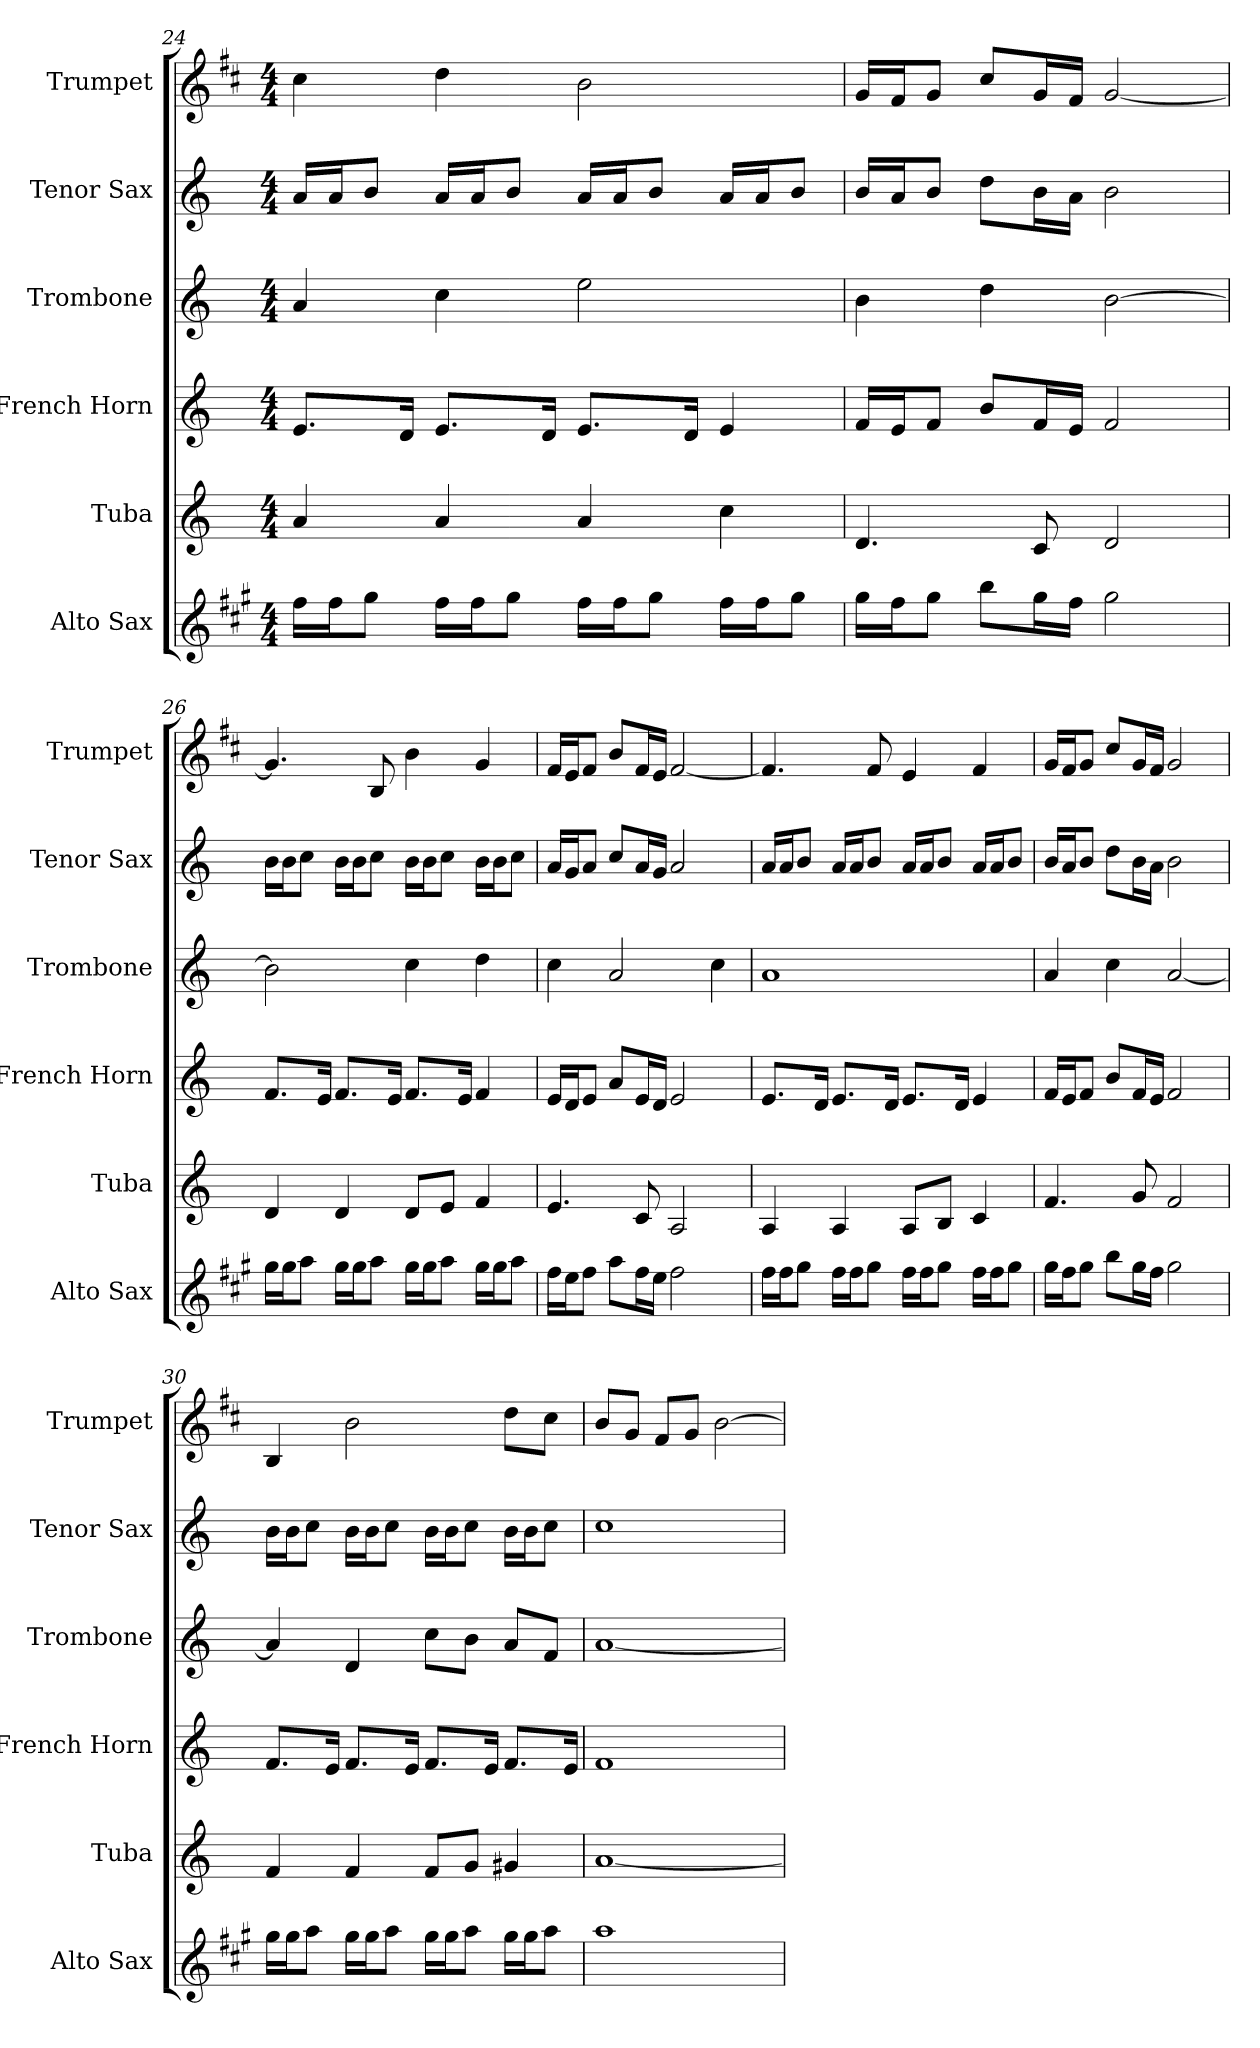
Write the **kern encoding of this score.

**kern	**kern	**kern	**kern	**kern	**kern
*part6	*part5	*part4	*part3	*part2	*part1
*staff6	*staff5	*staff4	*staff3	*staff2	*staff1
*I"Alto Sax	*I"Tuba	*I"French Horn	*I"Trombone	*I"Tenor Sax	*I"Trumpet
*I'Alto Sax	*I'Tuba	*I'French Horn	*I'Trombone	*I'Tenor Sax	*I'Trumpet
*clefG2	*clefG2	*clefG2	*clefG2	*clefG2	*clefG2
*ITrd5c9	*ITrd15c26	*ITrd8c14	*ITrd8c14	*ITrd8c14	*ITrd1c2
*k[]	*k[]	*k[]	*k[]	*k[]	*k[]
*M4/4	*M4/4	*M4/4	*M4/4	*M4/4	*M4/4
=24	=24	=24	=24	=24	=24
16aLL	4AA	8.EL	4A	16ALL	4b
16aJ	.	.	.	16AJ	.
8bJ	.	.	.	8BJ	.
.	.	16DJk	.	.	.
16aLL	4AA	8.EL	4c	16ALL	4cc
16aJ	.	.	.	16AJ	.
8bJ	.	.	.	8BJ	.
.	.	16DJk	.	.	.
16aLL	4AA	8.EL	2e	16ALL	2a
16aJ	.	.	.	16AJ	.
8bJ	.	.	.	8BJ	.
.	.	16DJk	.	.	.
16aLL	4C	4E	.	16ALL	.
16aJ	.	.	.	16AJ	.
8bJ	.	.	.	8BJ	.
=25	=25	=25	=25	=25	=25
16bLL	4.DD	16FLL	4B	16BLL	16fLL
16aJ	.	16EJ	.	16AJ	16eJ
8bJ	.	8FJ	.	8BJ	8fJ
8ddL	.	8BL	4d	8dL	8bL
16bL	8CC	16FL	.	16BL	16fL
16aJJ	.	16EJJ	.	16AJJ	16eJJ
2b	2DD	2F	[2B	2B	[2f
=26	=26	=26	=26	=26	=26
16bLL	4DD	8.FL	2B]	16BLL	4.f]
16bJ	.	.	.	16BJ	.
8ccJ	.	.	.	8cJ	.
.	.	16EJk	.	.	.
16bLL	4DD	8.FL	.	16BLL	.
16bJ	.	.	.	16BJ	.
8ccJ	.	.	.	8cJ	8A
.	.	16EJk	.	.	.
16bLL	8DDL	8.FL	4c	16BLL	4a
16bJ	.	.	.	16BJ	.
8ccJ	8EEJ	.	.	8cJ	.
.	.	16EJk	.	.	.
16bLL	4FF	4F	4d	16BLL	4f
16bJ	.	.	.	16BJ	.
8ccJ	.	.	.	8cJ	.
=27	=27	=27	=27	=27	=27
16aLL	4.EE	16ELL	4c	16ALL	16eLL
16gJ	.	16DJ	.	16GJ	16dJ
8aJ	.	8EJ	.	8AJ	8eJ
8ccL	.	8AL	2A	8cL	8aL
16aL	8CC	16EL	.	16AL	16eL
16gJJ	.	16DJJ	.	16GJJ	16dJJ
2a	2AAA	2E	.	2A	[2e
.	.	.	4c	.	.
=28	=28	=28	=28	=28	=28
16aLL	4AAA	8.EL	1A	16ALL	4.e]
16aJ	.	.	.	16AJ	.
8bJ	.	.	.	8BJ	.
.	.	16DJk	.	.	.
16aLL	4AAA	8.EL	.	16ALL	.
16aJ	.	.	.	16AJ	.
8bJ	.	.	.	8BJ	8e
.	.	16DJk	.	.	.
16aLL	8AAAL	8.EL	.	16ALL	4d
16aJ	.	.	.	16AJ	.
8bJ	8BBBJ	.	.	8BJ	.
.	.	16DJk	.	.	.
16aLL	4CC	4E	.	16ALL	4e
16aJ	.	.	.	16AJ	.
8bJ	.	.	.	8BJ	.
=29	=29	=29	=29	=29	=29
16bLL	4.FF	16FLL	4A	16BLL	16fLL
16aJ	.	16EJ	.	16AJ	16eJ
8bJ	.	8FJ	.	8BJ	8fJ
8ddL	.	8BL	4c	8dL	8bL
16bL	8GG	16FL	.	16BL	16fL
16aJJ	.	16EJJ	.	16AJJ	16eJJ
2b	2FF	2F	[2A	2B	2f
=30	=30	=30	=30	=30	=30
16bLL	4FF	8.FL	4A]	16BLL	4A
16bJ	.	.	.	16BJ	.
8ccJ	.	.	.	8cJ	.
.	.	16EJk	.	.	.
16bLL	4FF	8.FL	4D	16BLL	2a
16bJ	.	.	.	16BJ	.
8ccJ	.	.	.	8cJ	.
.	.	16EJk	.	.	.
16bLL	8FFL	8.FL	8cL	16BLL	.
16bJ	.	.	.	16BJ	.
8ccJ	8GGJ	.	8BJ	8cJ	.
.	.	16EJk	.	.	.
16bLL	4GG#X	8.FL	8AL	16BLL	8ccL
16bJ	.	.	.	16BJ	.
8ccJ	.	.	8FJ	8cJ	8bJ
.	.	16EJk	.	.	.
=31	=31	=31	=31	=31	=31
1cc	[1AA	1F	[1A	1c	8aL
.	.	.	.	.	8fJ
.	.	.	.	.	8eL
.	.	.	.	.	8fJ
.	.	.	.	.	[2a
=	=	=	=	=	=
*-	*-	*-	*-	*-	*-
